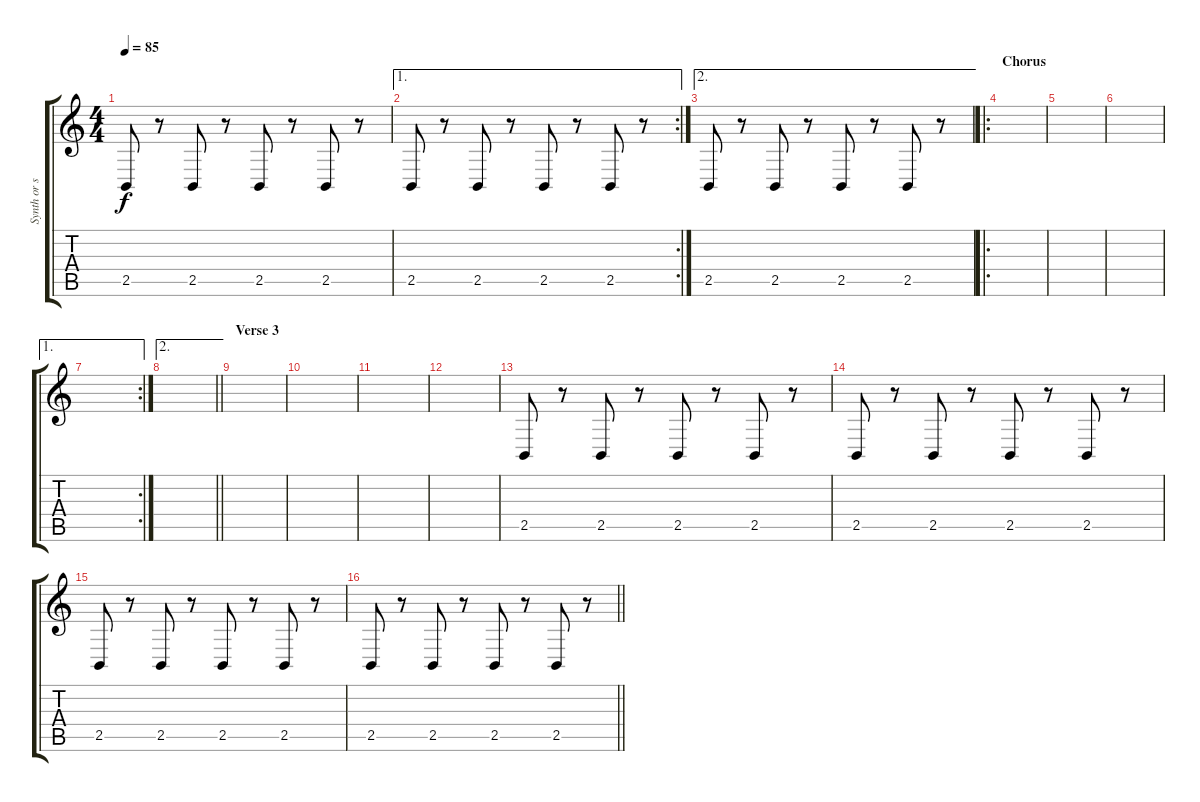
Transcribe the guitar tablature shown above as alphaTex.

\track ("Synth or something" "Synth or s") {instrument lead1square}
\staff {score tabs}
\tuning (E4 B3 G3 D3 A2 E2) {hide}
\ts (4 4)
\tempo 85
\clef g2
\ks c
2.5.8{dy f} r.8 2.5.8 r.8 2.5.8 r.8 2.5.8 r.8 |
\ae 1
\rc 2
2.5.8 r.8 2.5.8 r.8 2.5.8 r.8 2.5.8 r.8 |
\ae 2
2.5.8 r.8 2.5.8 r.8 2.5.8 r.8 2.5.8 r.8 |
\ro
\section ("" "Chorus")
|
|
|
\ae 1
\rc 2
|
\ae 2
\barLineRight lightlight
|
\section ("" "Verse 3")
|
|
|
|
2.5.8 r.8 2.5.8 r.8 2.5.8 r.8 2.5.8 r.8 |
2.5.8 r.8 2.5.8 r.8 2.5.8 r.8 2.5.8 r.8 |
2.5.8 r.8 2.5.8 r.8 2.5.8 r.8 2.5.8 r.8 |
\barLineRight lightlight
2.5.8 r.8 2.5.8 r.8 2.5.8 r.8 2.5.8 r.8
